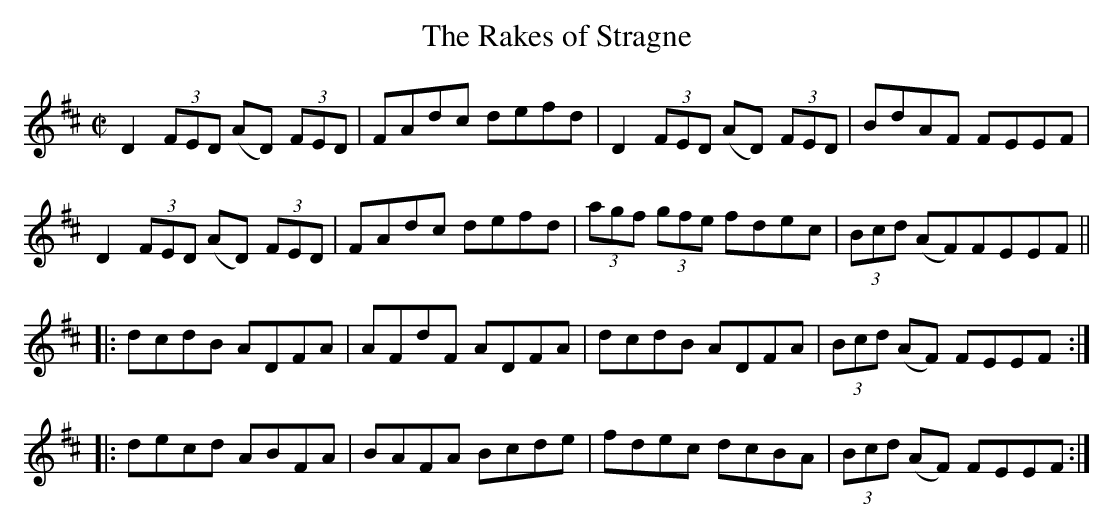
X:1
T:Rakes of Stragne, The
M:C|
L:1/8
K:D
D2 (3FED (AD) (3FED | FAdc defd | D2 (3FED (AD) (3FED | BdAF FEEF |
D2 (3FED (AD) (3FED | FAdc defd | (3agf (3gfe fdec | (3Bcd (AF)FEEF ||
|: dcdB ADFA | AFdF ADFA | dcdB ADFA | (3Bcd (AF) FEEF :|
|: decd ABFA | BAFA Bcde | fdec dcBA | (3Bcd (AF) FEEF :|
